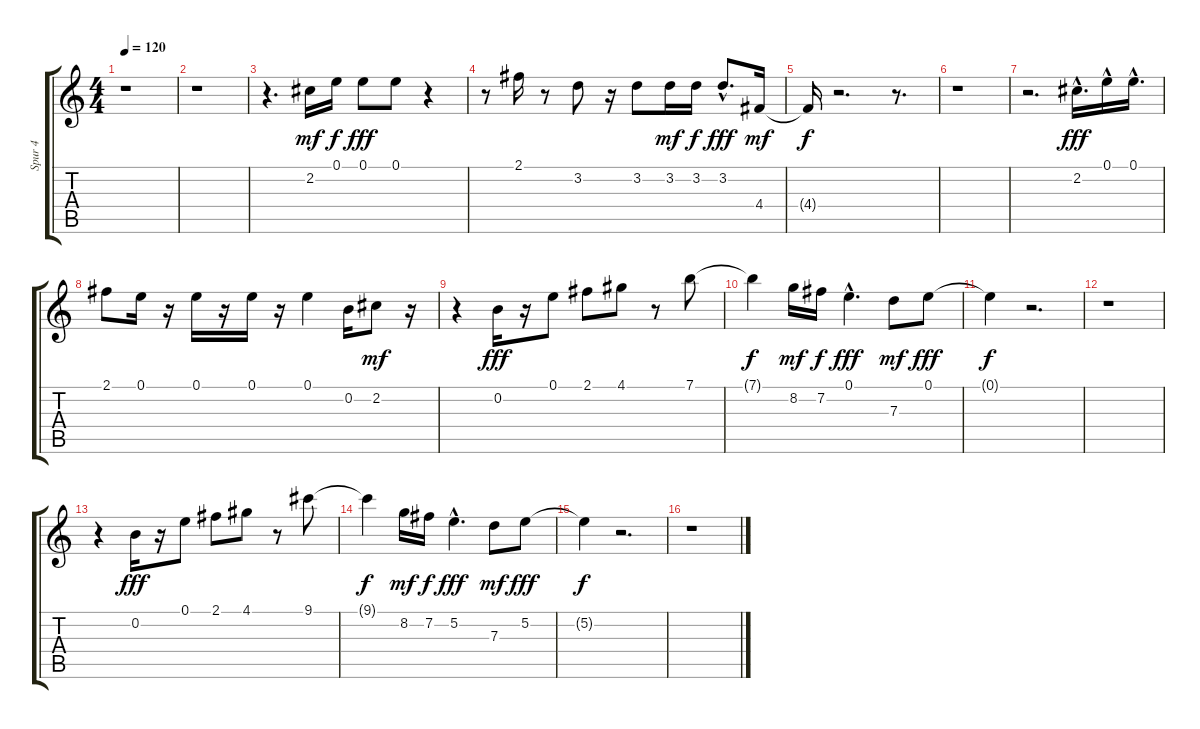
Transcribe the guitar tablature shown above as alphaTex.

\track ("Spur 4" "Spur 4") {instrument fretlessbass}
\staff {score tabs}
\tuning (E4 B3 G3 D3 A2 E2) {hide}
\ts (4 4)
\tempo 120
\clef g2
\ks c
r.1{dy mf} |
r.1 |
r.4{d} 2.2.16 0.1.16{dy f} 0.1.8{dy fff} 0.1.8 r.4 |
r.8 2.1.16 r.8 3.2.8 r.16 3.2.8 3.2.16{dy mf} 3.2.16{dy f} 3.2{hac}.8{d dy fff} 4.4.16{dy mf} |
4.4{t}.16{dy f} r.2{d} r.8{d} |
r.1 |
r.2{d} 2.2{hac}.16{d dy fff} 0.1{hac}.16 0.1{hac}.16{d} |
2.1.8 0.1.16 r.16 0.1.16 r.16 0.1.16 r.16 0.1.4 0.2.16 2.2.8{dy mf} r.16 |
r.4 0.2.16{dy fff} r.16 0.1.8 2.1.8 4.1.8 r.8 7.1.8 |
7.1{t}.4{dy f} 8.2.16{dy mf} 7.2.16{dy f} 0.1{hac}.4{d dy fff} 7.3.8{dy mf} 0.1.8{dy fff} |
0.1{t}.4{dy f} r.2{d} |
r.1 |
r.4 0.2.16{dy fff} r.16 0.1.8 2.1.8 4.1.8 r.8 9.1.8 |
9.1{t}.4{dy f} 8.2.16{dy mf} 7.2.16{dy f} 5.2{hac}.4{d dy fff} 7.3.8{dy mf} 5.2.8{dy fff} |
5.2{t}.4{dy f} r.2{d} |
r.1
